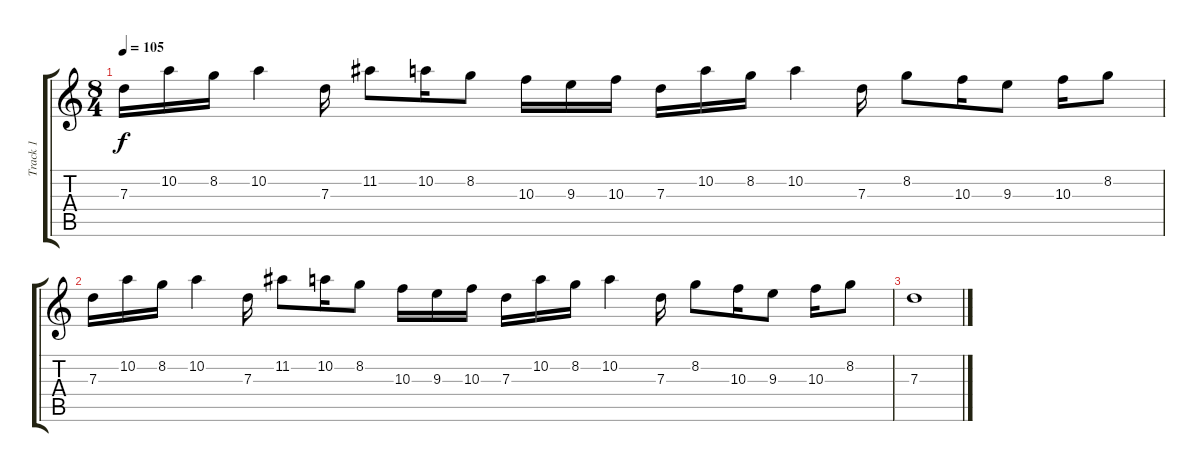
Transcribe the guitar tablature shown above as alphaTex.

\track ("Track 1" "Track 1") {instrument distortionguitar}
\staff {score tabs}
\tuning (E4 B3 G3 D3 A2 E2) {hide}
\ts (8 4)
\tempo 105
\clef g2
\ks c
7.3.16{dy f} 10.2.16 8.2.16 10.2.4 7.3.16 11.2.8 10.2.16 8.2.8 10.3.16 9.3.16 10.3.16 7.3.16 10.2.16 8.2.16 10.2.4 7.3.16 8.2.8 10.3.16 9.3.8 10.3.16 8.2.8 |
7.3.16 10.2.16 8.2.16 10.2.4 7.3.16 11.2.8 10.2.16 8.2.8 10.3.16 9.3.16 10.3.16 7.3.16 10.2.16 8.2.16 10.2.4 7.3.16 8.2.8 10.3.16 9.3.8 10.3.16 8.2.8 |
7.3.1
